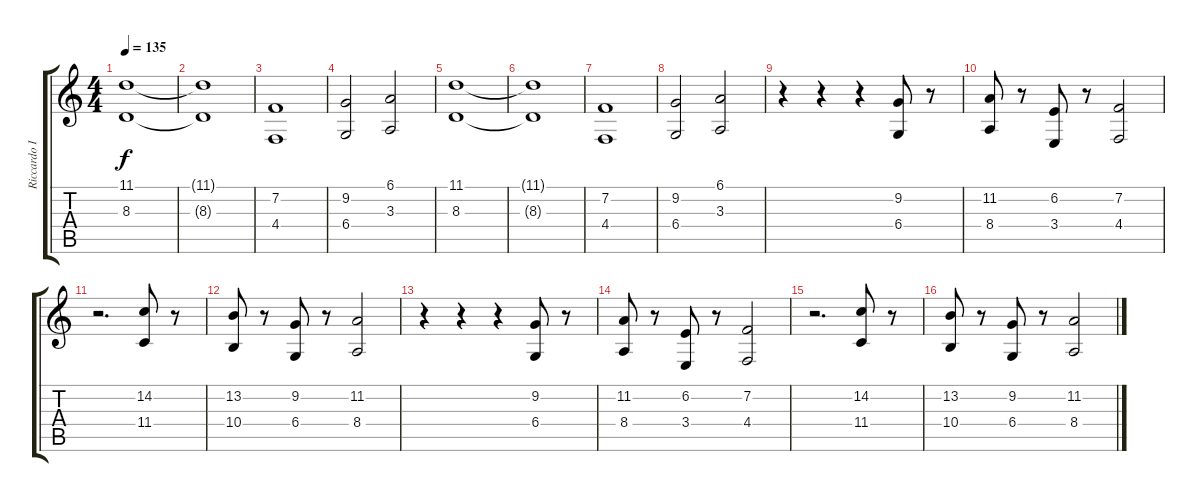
\track ("Riccardo Iacono" "Riccardo I") {instrument tremolostrings}
\staff {score tabs}
\tuning (Eb4 Bb3 Gb3 Db3 Ab2 Eb2) {hide}
\ts (4 4)
\tempo 135
\clef g2
\ks c
(11.1 8.3).1{dy f} |
(11.1{t} 8.3{t}).1 |
(7.2 4.4).1 |
(9.2 6.4).2 (6.1 3.3).2 |
(11.1 8.3).1 |
(11.1{t} 8.3{t}).1 |
(7.2 4.4).1 |
(9.2 6.4).2 (6.1 3.3).2 |
r.4 r.4 r.4 (9.2 6.4).8 r.8 |
(11.2 8.4).8 r.8 (6.2 3.4).8 r.8 (7.2 4.4).2 |
r.2{d} (14.2 11.4).8 r.8 |
(13.2 10.4).8 r.8 (9.2 6.4).8 r.8 (11.2 8.4).2 |
r.4 r.4 r.4 (9.2 6.4).8 r.8 |
(11.2 8.4).8 r.8 (6.2 3.4).8 r.8 (7.2 4.4).2 |
r.2{d} (14.2 11.4).8 r.8 |
(13.2 10.4).8 r.8 (9.2 6.4).8 r.8 (11.2 8.4).2
